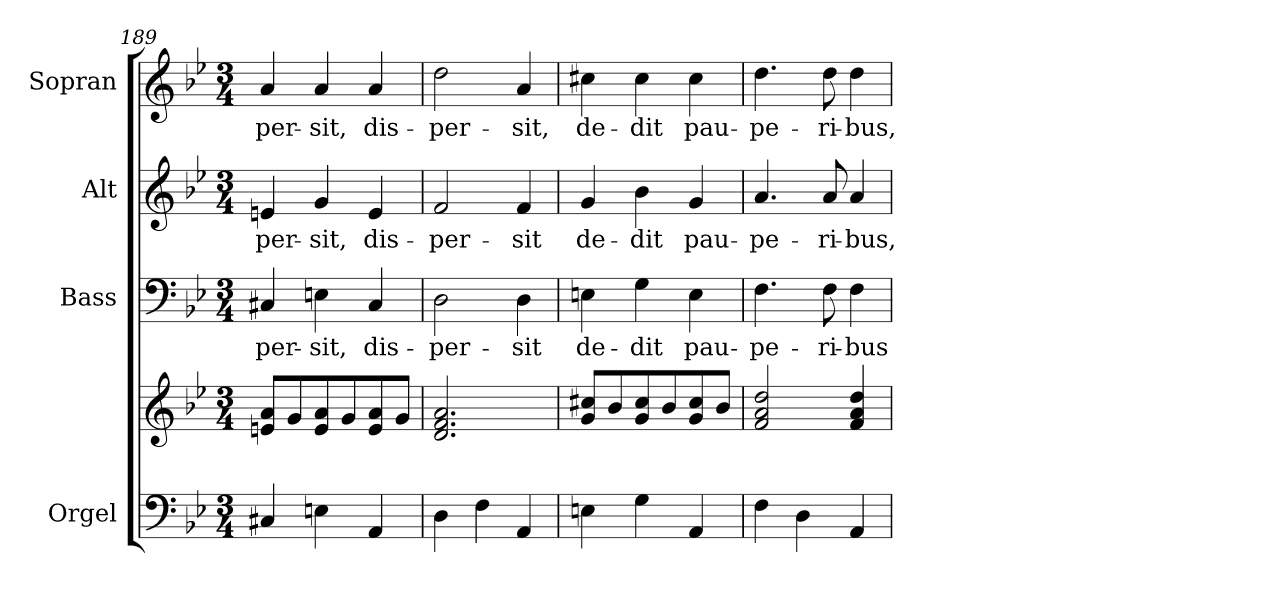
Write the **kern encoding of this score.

**kern	**kern	**kern	**text	**kern	**text	**kern	**text
*part4	*part4	*part3	*part3	*part2	*part2	*part1	*part1
*staff5	*staff4	*staff3	*staff3	*staff2	*staff2	*staff1	*staff1
*I"Orgel	*	*I"Bass	*	*I"Alt	*	*I"Sopran	*
*I'Org.	*	*I'B.	*	*I'A.	*	*I'S.	*
*clefF4	*clefG2	*clefF4	*	*clefG2	*	*clefG2	*
*k[b-e-]	*k[b-e-]	*k[b-e-]	*	*k[b-e-]	*	*k[b-e-]	*
*B-:	*B-:	*B-:	*	*B-:	*	*B-:	*
*M3/4	*M3/4	*M3/4	*	*M3/4	*	*M3/4	*
=189	=189	=189	=189	=189	=189	=189	=189
!	!	!	!LO:LY:b	!	!LO:LY:b	!	!LO:LY:b
4C#X/	8en/ 8a/L	4C#X/	-per-	4en/	-per-	4a/	-per-
.	8g/	.	.	.	.	.	.
!	!	!	!LO:LY:b	!	!LO:LY:b	!	!LO:LY:b
4En\	8e/ 8a/	4En\	-sit,	4g/	-sit,	4a/	-sit,
.	8g/	.	.	.	.	.	.
!	!	!	!LO:LY:b	!	!LO:LY:b	!	!LO:LY:b
4AA/	8e/ 8a/	4C#/	dis-	4e/	dis-	4a/	dis-
.	8g/J	.	.	.	.	.	.
=190	=190	=190	=190	=190	=190	=190	=190
!	!	!	!LO:LY:b	!	!LO:LY:b	!	!LO:LY:b
4D\	2.d/ 2.f/ 2.a/	2D\	-per-	2f/	-per-	2dd\	-per-
4F\	.	.	.	.	.	.	.
!	!	!	!LO:LY:b	!	!LO:LY:b	!	!LO:LY:b
4AA/	.	4D\	-sit	4f/	-sit	4a/	-sit,
!!LO:PB:g=z
=191	=191	=191	=191	=191	=191	=191	=191
!	!	!	!LO:LY:b	!	!LO:LY:b	!	!LO:LY:b
4En\	8g/ 8cc#X/L	4En\	de-	4g/	de-	4cc#X\	de-
.	8b-/	.	.	.	.	.	.
!	!	!	!LO:LY:b	!	!LO:LY:b	!	!LO:LY:b
4G\	8g/ 8cc#/	4G\	-dit	4b-\	-dit	4cc#\	-dit
.	8b-/	.	.	.	.	.	.
!	!	!	!LO:LY:b	!	!LO:LY:b	!	!LO:LY:b
4AA/	8g/ 8cc#/	4E\	pau-	4g/	pau-	4cc#\	pau-
.	8b-/J	.	.	.	.	.	.
=192	=192	=192	=192	=192	=192	=192	=192
!	!	!	!LO:LY:b	!	!LO:LY:b	!	!LO:LY:b
4F\	2f/ 2a/ 2dd/	4.F\	-pe-	4.a/	-pe-	4.dd\	-pe-
4D\	.	.	.	.	.	.	.
!	!	!	!LO:LY:b	!	!LO:LY:b	!	!LO:LY:b
.	.	8F\	-ri-	8a/	-ri-	8dd\	-ri-
!	!	!	!LO:LY:b	!	!LO:LY:b	!	!LO:LY:b
4AA/	4f/ 4a/ 4dd/	4F\	-bus	4a/	-bus,	4dd\	-bus,
=	=	=	=	=	=	=	=
*-	*-	*-	*-	*-	*-	*-	*-
